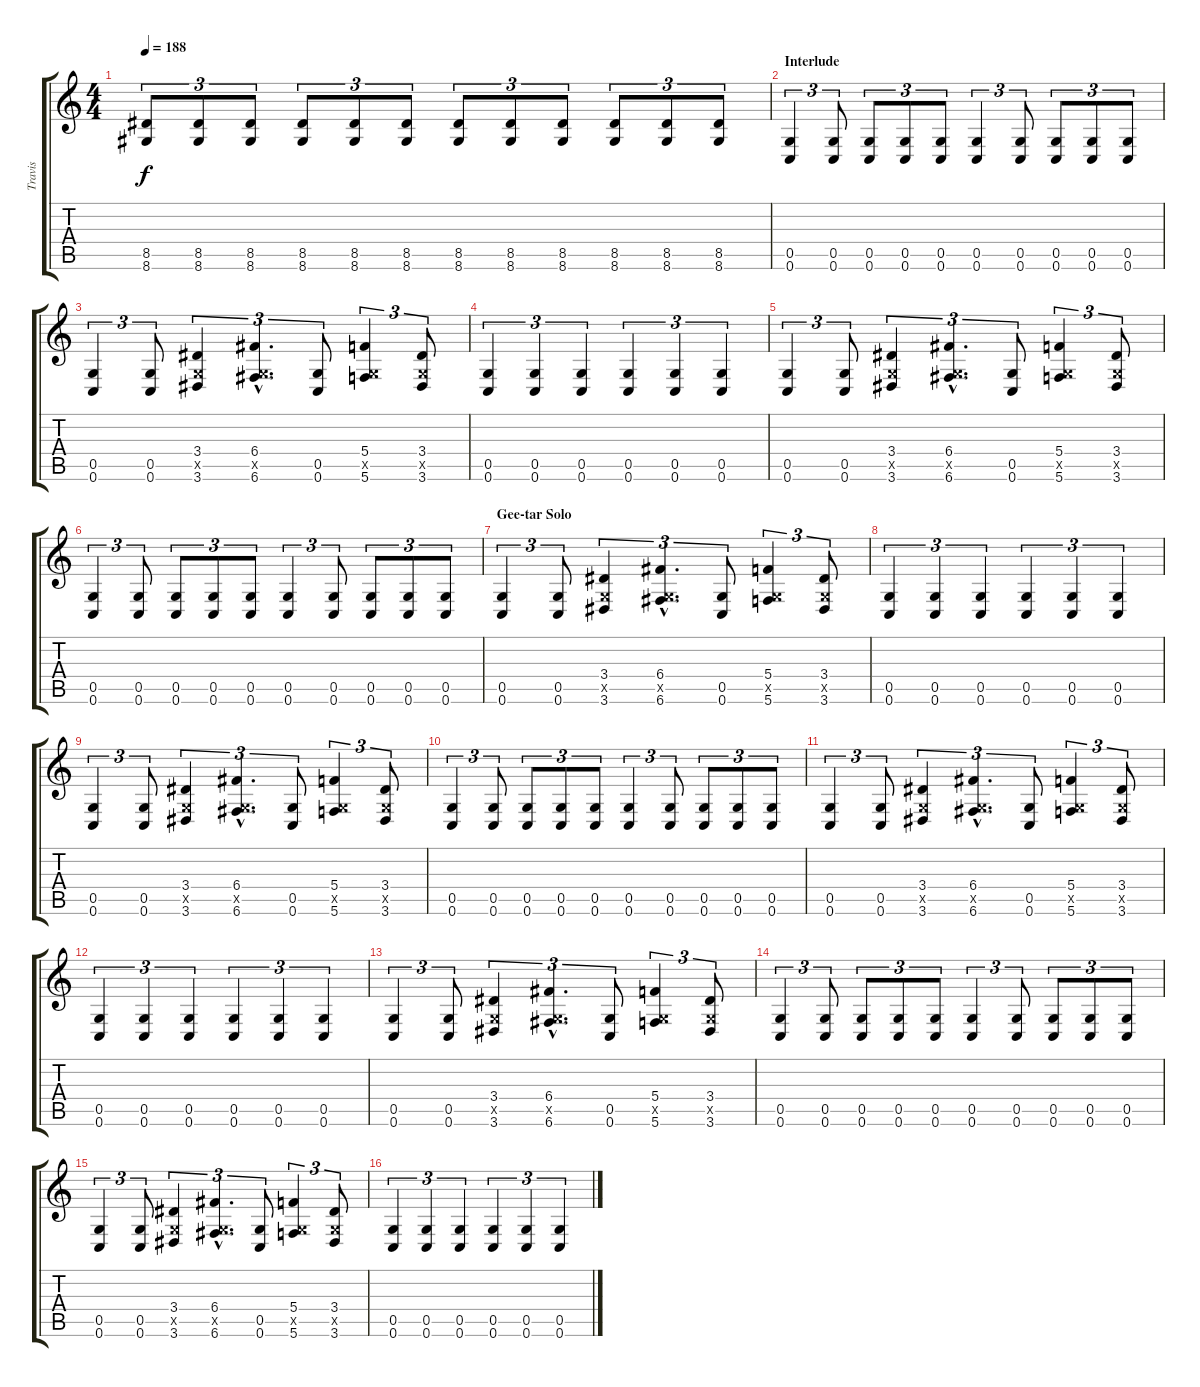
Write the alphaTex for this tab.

\track ("Travis" "Travis") {instrument distortionguitar}
\staff {score tabs}
\tuning (D4 A3 F3 C3 G2 C2) {hide}
\ts (4 4)
\tempo 188
\clef g2
\ks c
(8.5 8.6).8{tu (3 2) dy f} (8.5 8.6).8{tu (3 2)} (8.5 8.6).8{tu (3 2)} (8.5 8.6).8{tu (3 2)} (8.5 8.6).8{tu (3 2)} (8.5 8.6).8{tu (3 2)} (8.5 8.6).8{tu (3 2)} (8.5 8.6).8{tu (3 2)} (8.5 8.6).8{tu (3 2)} (8.5 8.6).8{tu (3 2)} (8.5 8.6).8{tu (3 2)} (8.5 8.6).8{tu (3 2)} |
\section ("" "Interlude")
(0.5 0.6).4{tu (3 2)} (0.5 0.6).8{tu (3 2)} (0.5 0.6).8{tu (3 2)} (0.5 0.6).8{tu (3 2)} (0.5 0.6).8{tu (3 2)} (0.5 0.6).4{tu (3 2)} (0.5 0.6).8{tu (3 2)} (0.5 0.6).8{tu (3 2)} (0.5 0.6).8{tu (3 2)} (0.5 0.6).8{tu (3 2)} |
(0.5 0.6).4{tu (3 2)} (0.5 0.6).8{tu (3 2)} (3.4 0.5{x} 3.6).4{tu (3 2)} (6.4{hac} 0.5{hac x} 6.6{hac}).4{d tu (3 2)} (0.5 0.6).8{tu (3 2)} (5.4 0.5{x} 5.6).4{tu (3 2)} (3.4 0.5{x} 3.6).8{tu (3 2)} |
(0.5 0.6).4{tu (3 2)} (0.5 0.6).4{tu (3 2)} (0.5 0.6).4{tu (3 2)} (0.5 0.6).4{tu (3 2)} (0.5 0.6).4{tu (3 2)} (0.5 0.6).4{tu (3 2)} |
(0.5 0.6).4{tu (3 2)} (0.5 0.6).8{tu (3 2)} (3.4 0.5{x} 3.6).4{tu (3 2)} (6.4{hac} 0.5{hac x} 6.6{hac}).4{d tu (3 2)} (0.5 0.6).8{tu (3 2)} (5.4 0.5{x} 5.6).4{tu (3 2)} (3.4 0.5{x} 3.6).8{tu (3 2)} |
(0.5 0.6).4{tu (3 2)} (0.5 0.6).8{tu (3 2)} (0.5 0.6).8{tu (3 2)} (0.5 0.6).8{tu (3 2)} (0.5 0.6).8{tu (3 2)} (0.5 0.6).4{tu (3 2)} (0.5 0.6).8{tu (3 2)} (0.5 0.6).8{tu (3 2)} (0.5 0.6).8{tu (3 2)} (0.5 0.6).8{tu (3 2)} |
\section ("" "Gee-tar Solo")
(0.5 0.6).4{tu (3 2)} (0.5 0.6).8{tu (3 2)} (3.4 0.5{x} 3.6).4{tu (3 2)} (6.4{hac} 0.5{hac x} 6.6{hac}).4{d tu (3 2)} (0.5 0.6).8{tu (3 2)} (5.4 0.5{x} 5.6).4{tu (3 2)} (3.4 0.5{x} 3.6).8{tu (3 2)} |
(0.5 0.6).4{tu (3 2)} (0.5 0.6).4{tu (3 2)} (0.5 0.6).4{tu (3 2)} (0.5 0.6).4{tu (3 2)} (0.5 0.6).4{tu (3 2)} (0.5 0.6).4{tu (3 2)} |
(0.5 0.6).4{tu (3 2)} (0.5 0.6).8{tu (3 2)} (3.4 0.5{x} 3.6).4{tu (3 2)} (6.4{hac} 0.5{hac x} 6.6{hac}).4{d tu (3 2)} (0.5 0.6).8{tu (3 2)} (5.4 0.5{x} 5.6).4{tu (3 2)} (3.4 0.5{x} 3.6).8{tu (3 2)} |
(0.5 0.6).4{tu (3 2)} (0.5 0.6).8{tu (3 2)} (0.5 0.6).8{tu (3 2)} (0.5 0.6).8{tu (3 2)} (0.5 0.6).8{tu (3 2)} (0.5 0.6).4{tu (3 2)} (0.5 0.6).8{tu (3 2)} (0.5 0.6).8{tu (3 2)} (0.5 0.6).8{tu (3 2)} (0.5 0.6).8{tu (3 2)} |
(0.5 0.6).4{tu (3 2)} (0.5 0.6).8{tu (3 2)} (3.4 0.5{x} 3.6).4{tu (3 2)} (6.4{hac} 0.5{hac x} 6.6{hac}).4{d tu (3 2)} (0.5 0.6).8{tu (3 2)} (5.4 0.5{x} 5.6).4{tu (3 2)} (3.4 0.5{x} 3.6).8{tu (3 2)} |
(0.5 0.6).4{tu (3 2)} (0.5 0.6).4{tu (3 2)} (0.5 0.6).4{tu (3 2)} (0.5 0.6).4{tu (3 2)} (0.5 0.6).4{tu (3 2)} (0.5 0.6).4{tu (3 2)} |
(0.5 0.6).4{tu (3 2)} (0.5 0.6).8{tu (3 2)} (3.4 0.5{x} 3.6).4{tu (3 2)} (6.4{hac} 0.5{hac x} 6.6{hac}).4{d tu (3 2)} (0.5 0.6).8{tu (3 2)} (5.4 0.5{x} 5.6).4{tu (3 2)} (3.4 0.5{x} 3.6).8{tu (3 2)} |
(0.5 0.6).4{tu (3 2)} (0.5 0.6).8{tu (3 2)} (0.5 0.6).8{tu (3 2)} (0.5 0.6).8{tu (3 2)} (0.5 0.6).8{tu (3 2)} (0.5 0.6).4{tu (3 2)} (0.5 0.6).8{tu (3 2)} (0.5 0.6).8{tu (3 2)} (0.5 0.6).8{tu (3 2)} (0.5 0.6).8{tu (3 2)} |
(0.5 0.6).4{tu (3 2)} (0.5 0.6).8{tu (3 2)} (3.4 0.5{x} 3.6).4{tu (3 2)} (6.4{hac} 0.5{hac x} 6.6{hac}).4{d tu (3 2)} (0.5 0.6).8{tu (3 2)} (5.4 0.5{x} 5.6).4{tu (3 2)} (3.4 0.5{x} 3.6).8{tu (3 2)} |
(0.5 0.6).4{tu (3 2)} (0.5 0.6).4{tu (3 2)} (0.5 0.6).4{tu (3 2)} (0.5 0.6).4{tu (3 2)} (0.5 0.6).4{tu (3 2)} (0.5 0.6).4{tu (3 2)}
